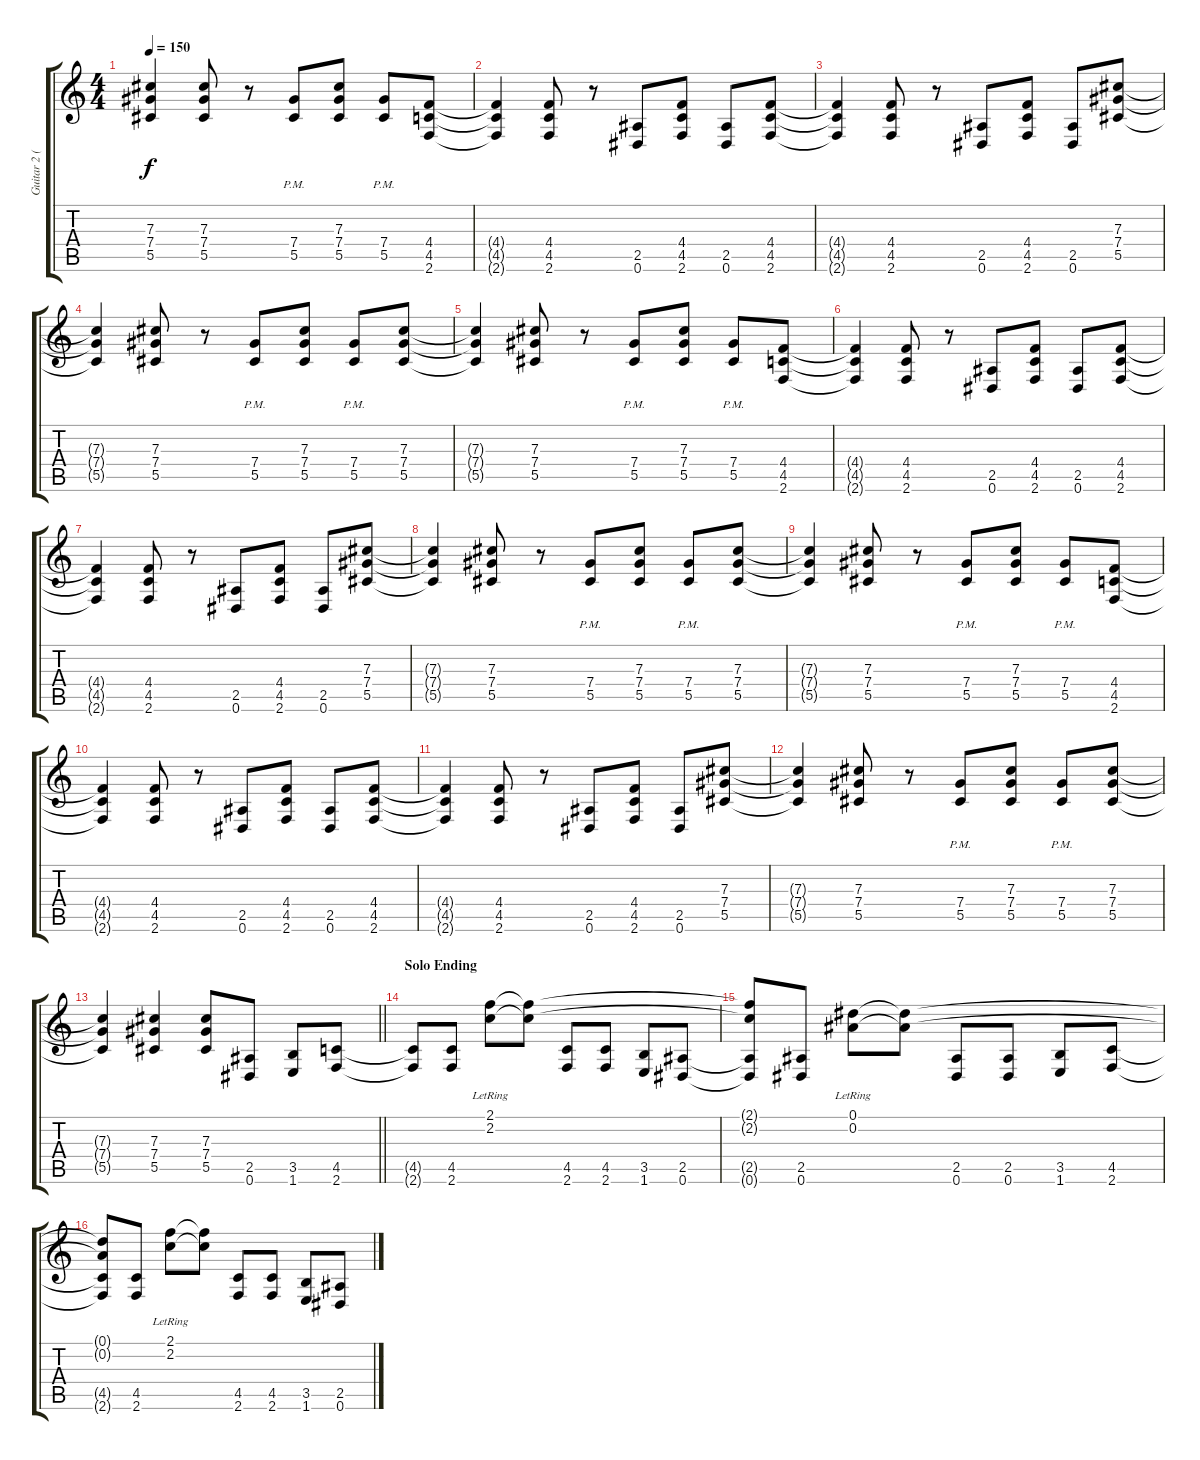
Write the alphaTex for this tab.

\track ("Guitar 2 (Izzy)" "Guitar 2 (") {instrument overdrivenguitar}
\staff {score tabs}
\tuning (Eb4 Bb3 Gb3 Db3 Ab2 Eb2) {hide}
\ts (4 4)
\tempo 150
\clef g2
\ks c
(7.3{t} 7.4{t} 5.5{t}).4{dy f} (7.3 7.4 5.5).8 r.8 (7.4{pm} 5.5{pm}).8 (7.3 7.4 5.5).8 (7.4{pm} 5.5{pm}).8 (4.4 4.5 2.6).8 |
(4.4{t} 4.5{t} 2.6{t}).4 (4.4 4.5 2.6).8 r.8 (2.5 0.6).8 (4.4 4.5 2.6).8 (2.5 0.6).8 (4.4 4.5 2.6).8 |
(4.4{t} 4.5{t} 2.6{t}).4 (4.4 4.5 2.6).8 r.8 (2.5 0.6).8 (4.4 4.5 2.6).8 (2.5 0.6).8 (7.3 7.4 5.5).8 |
(7.3{t} 7.4{t} 5.5{t}).4 (7.3 7.4 5.5).8 r.8 (7.4{pm} 5.5{pm}).8 (7.3 7.4 5.5).8 (7.4{pm} 5.5{pm}).8 (7.3 7.4 5.5).8 |
(7.3{t} 7.4{t} 5.5{t}).4 (7.3 7.4 5.5).8 r.8 (7.4{pm} 5.5{pm}).8 (7.3 7.4 5.5).8 (7.4{pm} 5.5{pm}).8 (4.4 4.5 2.6).8 |
(4.4{t} 4.5{t} 2.6{t}).4 (4.4 4.5 2.6).8 r.8 (2.5 0.6).8 (4.4 4.5 2.6).8 (2.5 0.6).8 (4.4 4.5 2.6).8 |
(4.4{t} 4.5{t} 2.6{t}).4 (4.4 4.5 2.6).8 r.8 (2.5 0.6).8 (4.4 4.5 2.6).8 (2.5 0.6).8 (7.3 7.4 5.5).8 |
(7.3{t} 7.4{t} 5.5{t}).4 (7.3 7.4 5.5).8 r.8 (7.4{pm} 5.5{pm}).8 (7.3 7.4 5.5).8 (7.4{pm} 5.5{pm}).8 (7.3 7.4 5.5).8 |
(7.3{t} 7.4{t} 5.5{t}).4 (7.3 7.4 5.5).8 r.8 (7.4{pm} 5.5{pm}).8 (7.3 7.4 5.5).8 (7.4{pm} 5.5{pm}).8 (4.4 4.5 2.6).8 |
(4.4{t} 4.5{t} 2.6{t}).4 (4.4 4.5 2.6).8 r.8 (2.5 0.6).8 (4.4 4.5 2.6).8 (2.5 0.6).8 (4.4 4.5 2.6).8 |
(4.4{t} 4.5{t} 2.6{t}).4 (4.4 4.5 2.6).8 r.8 (2.5 0.6).8 (4.4 4.5 2.6).8 (2.5 0.6).8 (7.3 7.4 5.5).8 |
(7.3{t} 7.4{t} 5.5{t}).4 (7.3 7.4 5.5).8 r.8 (7.4{pm} 5.5{pm}).8 (7.3 7.4 5.5).8 (7.4{pm} 5.5{pm}).8 (7.3 7.4 5.5).8 |
\barLineRight lightlight
(7.3{t} 7.4{t} 5.5{t}).4 (7.3 7.4 5.5).4 (7.3 7.4 5.5).8 (2.5 0.6).8 (3.5 1.6).8 (4.5 2.6).8 |
\section ("" "Solo Ending")
(4.5{t} 2.6{t}).8 (4.5 2.6).8 (2.1{lr} 2.2{lr}).8 (2.1{t} 2.2{t}).8 (4.5 2.6).8 (4.5 2.6).8 (3.5 1.6).8 (2.5 0.6).8 |
(2.1{t} 2.2{t} 2.5{t} 0.6{t}).8 (2.5 0.6).8 (0.1{lr} 0.2{lr}).8 (0.1{t} 0.2{t}).8 (2.5 0.6).8 (2.5 0.6).8 (3.5 1.6).8 (4.5 2.6).8 |
(0.1{t} 0.2{t} 4.5{t} 2.6{t}).8 (4.5 2.6).8 (2.1{lr} 2.2{lr}).8 (2.1{t} 2.2{t}).8 (4.5 2.6).8 (4.5 2.6).8 (3.5 1.6).8 (2.5 0.6).8
